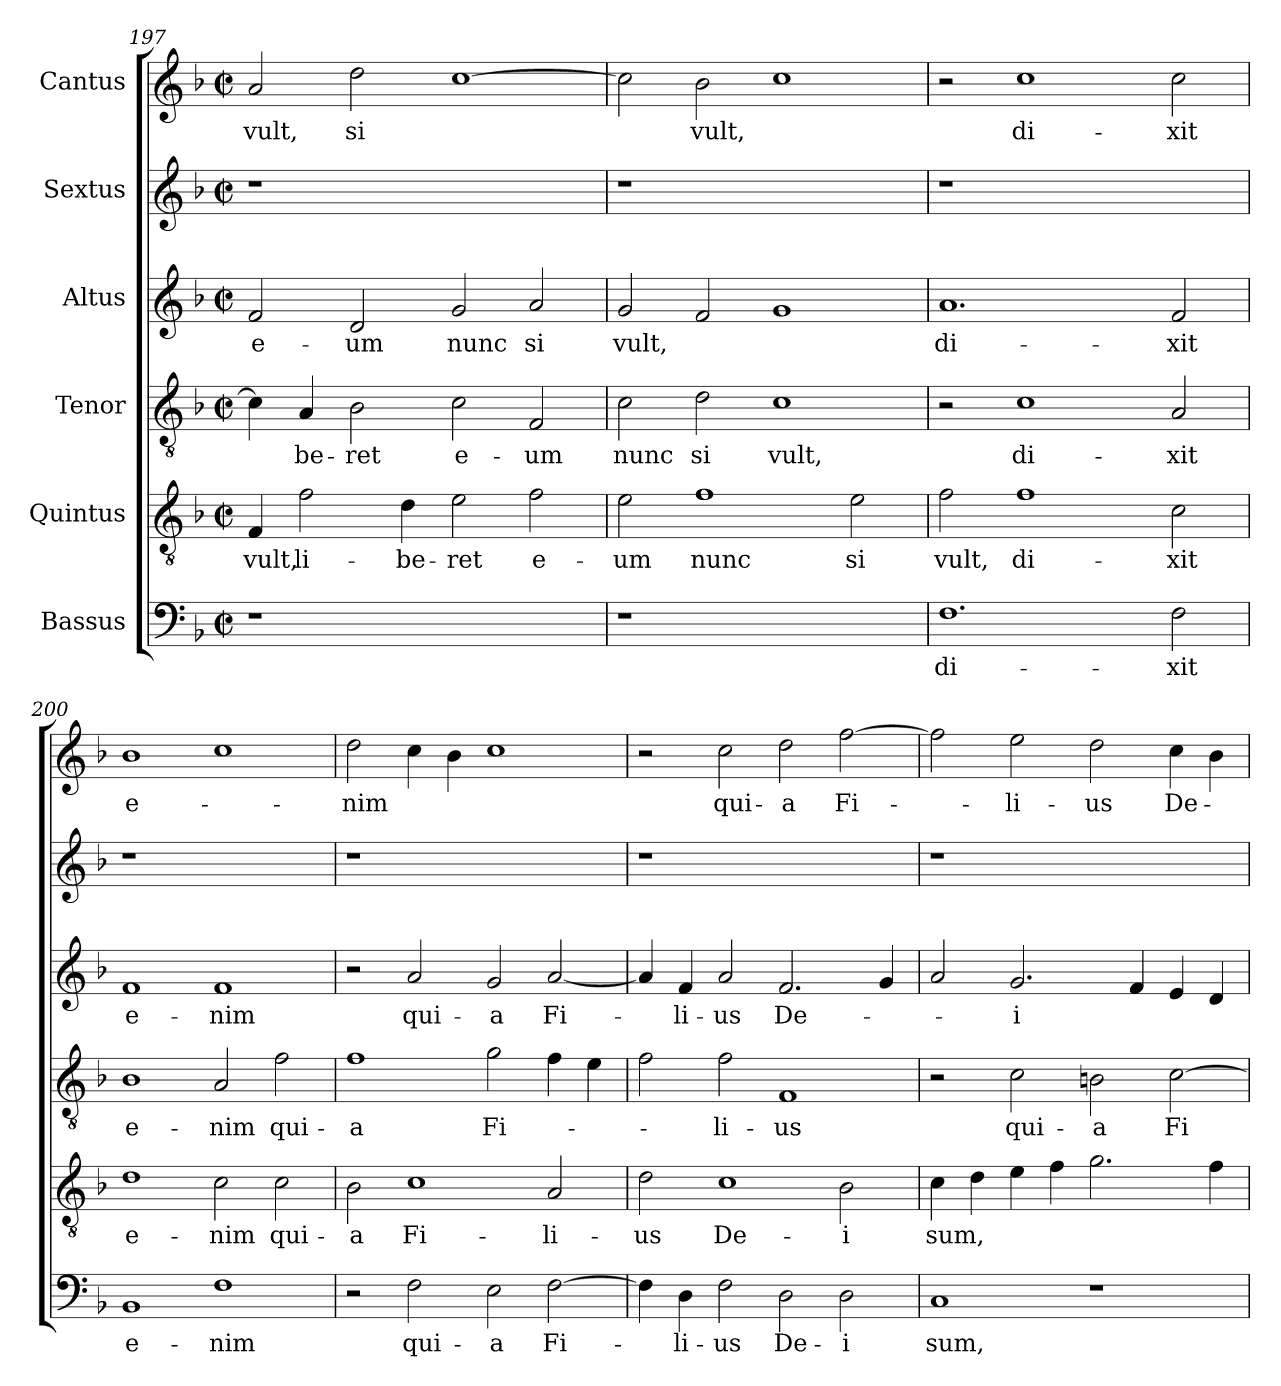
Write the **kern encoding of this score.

**kern	**text	**kern	**text	**kern	**text	**kern	**text	**kern	**kern	**text
*part6	*part6	*part5	*part5	*part4	*part4	*part3	*part3	*part2	*part1	*part1
*staff6	*staff6	*staff5	*staff5	*staff4	*staff4	*staff3	*staff3	*staff2	*staff1	*staff1
*I"Bassus	*	*I"Quintus	*	*I"Tenor	*	*I"Altus	*	*I"Sextus	*I"Cantus	*
*clefF4	*	*clefGv2	*	*clefGv2	*	*clefG2	*	*clefG2	*clefG2	*
*k[b-]	*	*k[b-]	*	*k[b-]	*	*k[b-]	*	*k[b-]	*k[b-]	*
*F:	*	*F:	*	*F:	*	*F:	*	*F:	*F:	*
*M2/2	*	*M2/2	*	*M2/2	*	*M2/2	*	*M2/2	*M2/2	*
*met(c|)	*	*met(c|)	*	*met(c|)	*	*met(c|)	*	*met(c|)	*met(c|)	*
=197	=197	=197	=197	=197	=197	=197	=197	=197	=197	=197
!	!	!	!LO:LY:b	!	!	!	!LO:LY:b	!	!	!LO:LY:b
1r	.	4F/	vult,	4c\]	.	2f/	e-	1r	2a/	vult,
!	!	!	!LO:LY:b	!	!LO:LY:b	!	!	!	!	!
.	.	2f\	li-	4A/	-be-	.	.	.	.	.
!	!	!	!	!	!LO:LY:b	!	!LO:LY:b	!	!	!LO:LY:b
.	.	.	.	2B-\	-ret	2d/	-um	.	2dd\	si
!	!	!	!LO:LY:b	!	!	!	!	!	!	!
.	.	4d\	-be-	.	.	.	.	.	.	.
!	!	!	!LO:LY:b	!	!LO:LY:b	!	!LO:LY:b	!	!	!
1ryy	.	2e\	-ret	2c\	e-	2g/	nunc	1ryy	[1cc	.
!	!	!	!LO:LY:b	!	!LO:LY:b	!	!LO:LY:b	!	!	!
.	.	2f\	e-	2F/	-um	2a/	si	.	.	.
=198	=198	=198	=198	=198	=198	=198	=198	=198	=198	=198
!	!	!	!LO:LY:b	!	!LO:LY:b	!	!LO:LY:b	!	!	!
1r	.	2e\	-um	2c\	nunc	2g/	vult,	1r	2cc\]	.
!	!	!	!LO:LY:b	!	!LO:LY:b	!	!	!	!	!LO:LY:b
.	.	1f	nunc	2d\	si	2f/	.	.	2b-\	vult,
!	!	!	!	!	!LO:LY:b	!	!	!	!	!
1ryy	.	.	.	1c	vult,	1g	.	1ryy	1cc	.
!	!	!	!LO:LY:b	!	!	!	!	!	!	!
.	.	2e\	si	.	.	.	.	.	.	.
=199	=199	=199	=199	=199	=199	=199	=199	=199	=199	=199
!	!LO:LY:b	!	!LO:LY:b	!	!	!	!LO:LY:b	!	!	!
1.F	di-	2f\	vult,	2r	.	1.a	di-	1r	2r	.
!	!	!	!LO:LY:b	!	!LO:LY:b	!	!	!	!	!LO:LY:b
.	.	1f	di-	1c	di-	.	.	.	1cc	di-
.	.	.	.	.	.	.	.	1ryy	.	.
!	!LO:LY:b	!	!LO:LY:b	!	!LO:LY:b	!	!LO:LY:b	!	!	!LO:LY:b
2F\	-xit	2c\	-xit	2A/	-xit	2f/	-xit	.	2cc\	-xit
=200	=200	=200	=200	=200	=200	=200	=200	=200	=200	=200
!	!LO:LY:b	!	!LO:LY:b	!	!LO:LY:b	!	!LO:LY:b	!	!	!LO:LY:b
1BB-	e-	1d	e-	1B-	e-	1f	e-	1r	1b-	e-
!	!LO:LY:b	!	!LO:LY:b	!	!LO:LY:b	!	!LO:LY:b	!	!	!
1F	-nim	2c\	-nim	2A/	-nim	1f	-nim	1ryy	1cc	.
!	!	!	!LO:LY:b	!	!LO:LY:b	!	!	!	!	!
.	.	2c\	qui-	2f\	qui-	.	.	.	.	.
!!LO:PB:g=z
=201	=201	=201	=201	=201	=201	=201	=201	=201	=201	=201
!	!	!	!LO:LY:b	!	!LO:LY:b	!	!	!	!	!LO:LY:b
2r	.	2B-\	-a	1f	-a	2r	.	1r	2dd\	-nim
!	!LO:LY:b	!	!LO:LY:b	!	!	!	!LO:LY:b	!	!	!
2F\	qui-	1c	Fi-	.	.	2a/	qui-	.	4cc\	.
.	.	.	.	.	.	.	.	.	4b-\	.
!	!LO:LY:b	!	!	!	!LO:LY:b	!	!LO:LY:b	!	!	!
2E\	-a	.	.	2g\	Fi-	2g/	-a	1ryy	1cc	.
!	!LO:LY:b	!	!LO:LY:b	!	!	!	!LO:LY:b	!	!	!
[2F\	Fi-	2A/	-li-	4f\	.	[2a/	Fi-	.	.	.
.	.	.	.	4e\	.	.	.	.	.	.
=202	=202	=202	=202	=202	=202	=202	=202	=202	=202	=202
!	!	!	!LO:LY:b	!	!	!	!	!	!	!
4F\]	.	2d\	-us	2f\	.	4a/]	.	1r	2r	.
!	!LO:LY:b	!	!	!	!	!	!LO:LY:b	!	!	!
4D\	-li-	.	.	.	.	4f/	-li-	.	.	.
!	!LO:LY:b	!	!LO:LY:b	!	!LO:LY:b	!	!LO:LY:b	!	!	!LO:LY:b
2F\	-us	1c	De-	2f\	-li-	2a/	-us	.	2cc\	qui-
!	!LO:LY:b	!	!	!	!LO:LY:b	!	!LO:LY:b	!	!	!LO:LY:b
2D\	De-	.	.	1F	-us	2.f/	De-	1ryy	2dd\	-a
!	!LO:LY:b	!	!LO:LY:b	!	!	!	!	!	!	!LO:LY:b
2D\	-i	2B-\	-i	.	.	.	.	.	[2ff\	Fi-
.	.	.	.	.	.	4g/	.	.	.	.
=203	=203	=203	=203	=203	=203	=203	=203	=203	=203	=203
!	!LO:LY:b	!	!LO:LY:b	!	!	!	!	!	!	!
1C	sum,	4c\	sum,	2r	.	2a/	.	1r	2ff\]	.
.	.	4d\	.	.	.	.	.	.	.	.
!	!	!	!	!	!LO:LY:b	!	!LO:LY:b	!	!	!LO:LY:b
.	.	4e\	.	2c\	qui-	2.g/	-i	.	2ee\	-li-
.	.	4f\	.	.	.	.	.	.	.	.
!	!	!	!	!	!LO:LY:b	!	!	!	!	!LO:LY:b
1r	.	2.g\	.	2Bn\	-a	.	.	1ryy	2dd\	-us
.	.	.	.	.	.	4f/	.	.	.	.
!	!	!	!	!	!LO:LY:b	!	!	!	!	!LO:LY:b
.	.	.	.	[2c\	Fi-	4e/	.	.	4cc\	De-
.	.	4f\	.	.	.	4d/	.	.	4b-\	.
=	=	=	=	=	=	=	=	=	=	=
*-	*-	*-	*-	*-	*-	*-	*-	*-	*-	*-
